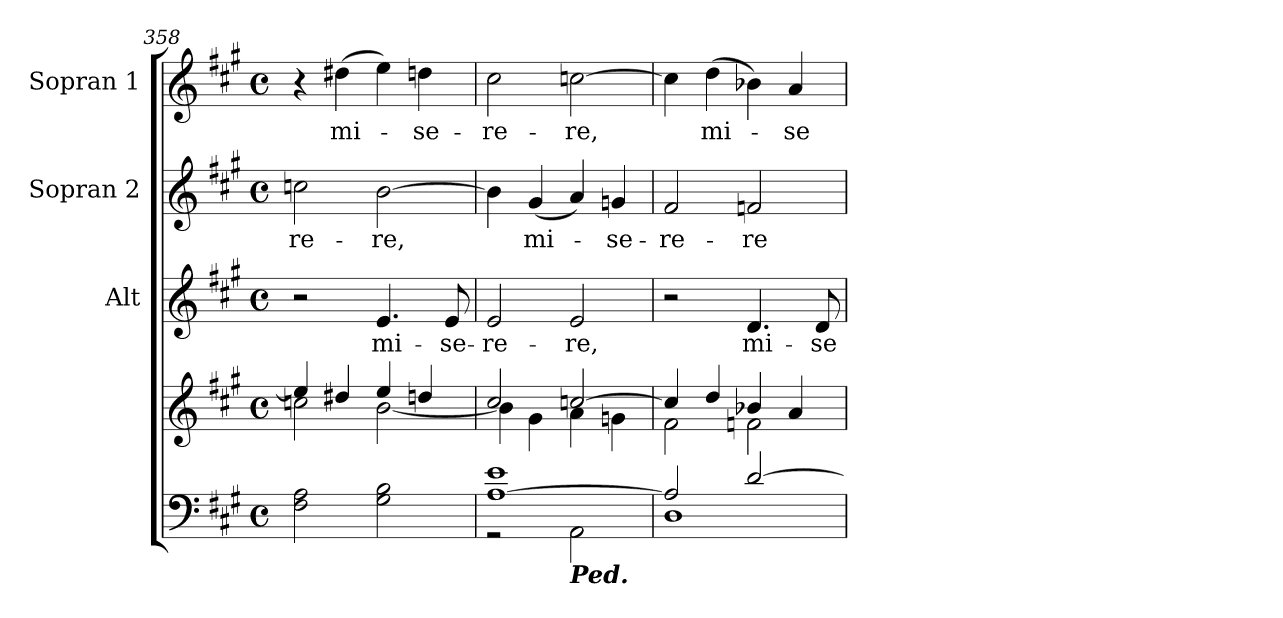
**kern	**kern	**kern	**text	**kern	**text	**kern	**text
*part4	*part4	*part3	*part3	*part2	*part2	*part1	*part1
*staff5	*staff4	*staff3	*staff3	*staff2	*staff2	*staff1	*staff1
*	*	*I"Alt	*	*I"Sopran 2	*	*I"Sopran 1	*
*	*	*I'A.	*	*I'S. 2	*	*I'S. 1	*
*clefF4	*clefG2	*clefG2	*	*clefG2	*	*clefG2	*
*k[f#c#g#]	*k[f#c#g#]	*k[f#c#g#]	*	*k[f#c#g#]	*	*k[f#c#g#]	*
*A:	*A:	*A:	*	*A:	*	*A:	*
*M4/4	*M4/4	*M4/4	*	*M4/4	*	*M4/4	*
*met(c)	*met(c)	*met(c)	*	*met(c)	*	*met(c)	*
=358	=358	=358	=358	=358	=358	=358	=358
*	*^	*	*	*	*	*	*
!	!	!	!	!	!	!LO:LY:b	!	!
2F#\ 2A\	4ee/]	2ccn\	2r	.	2ccn\	-re-	4r	.
!	!	!	!	!	!	!	!	!LO:LY:b
.	4dd#X/	.	.	.	.	.	(>4dd#X\	mi-
!	!	!	!	!LO:LY:b	!	!LO:LY:b	!	!
2G#\ 2B\	4ee/	[<2b\	4.e/	mi-	[2b\	-re,	4ee\)	.
!	!	!	!	!	!	!	!	!LO:LY:b
.	4ddn/	.	.	.	.	.	4ddn\	-se-
!	!	!	!	!LO:LY:b	!	!	!	!
.	.	.	8e/	-se-	.	.	.	.
=359	=359	=359	=359	=359	=359	=359	=359	=359
*^	*	*	*	*	*	*	*	*
!	!	!	!	!	!LO:LY:b	!	!	!	!LO:LY:b
[>1A 1e	2rAA	2cc#/	4b\]	2e/	-re-	4b\]	.	2cc#\	-re-
!	!	!	!	!	!	!	!LO:LY:b	!	!
.	.	.	4g#\	.	.	(<4g#/	mi-	.	.
!	!LO:TX:b:Bi:t=Ped.	!	!	!	!	!	!	!	!
!	!	!	!	!	!LO:LY:b	!	!	!	!LO:LY:b
.	2AA\	[>2ccn/	4a\	2e/	-re,	4a/)	.	[2ccn\	-re,
!	!	!	!	!	!	!	!LO:LY:b	!	!
.	.	.	4gn\	.	.	4gn/	-se-	.	.
!!LO:LB:g=z
=360	=360	=360	=360	=360	=360	=360	=360	=360	=360
!	!	!	!	!	!	!	!LO:LY:b	!	!
2A/]	1D	4cc/]	2f#\	2r	.	2f#/	-re-	4cc\]	.
!	!	!	!	!	!	!	!	!	!LO:LY:b
.	.	4dd/	.	.	.	.	.	(>4dd\	mi-
!	!	!	!	!	!LO:LY:b	!	!LO:LY:b	!	!
[>2d/	.	4b-X/	2fn\	4.d/	mi-	2fn/	-re	4b-X\)	.
!	!	!	!	!	!	!	!	!	!LO:LY:b
.	.	4a/	.	.	.	.	.	4a/	-se-
!	!	!	!	!	!LO:LY:b	!	!	!	!
.	.	.	.	8d/	-se-	.	.	.	.
*v	*v	*	*	*	*	*	*	*	*
*	*v	*v	*	*	*	*	*	*
=	=	=	=	=	=	=	=
*-	*-	*-	*-	*-	*-	*-	*-
